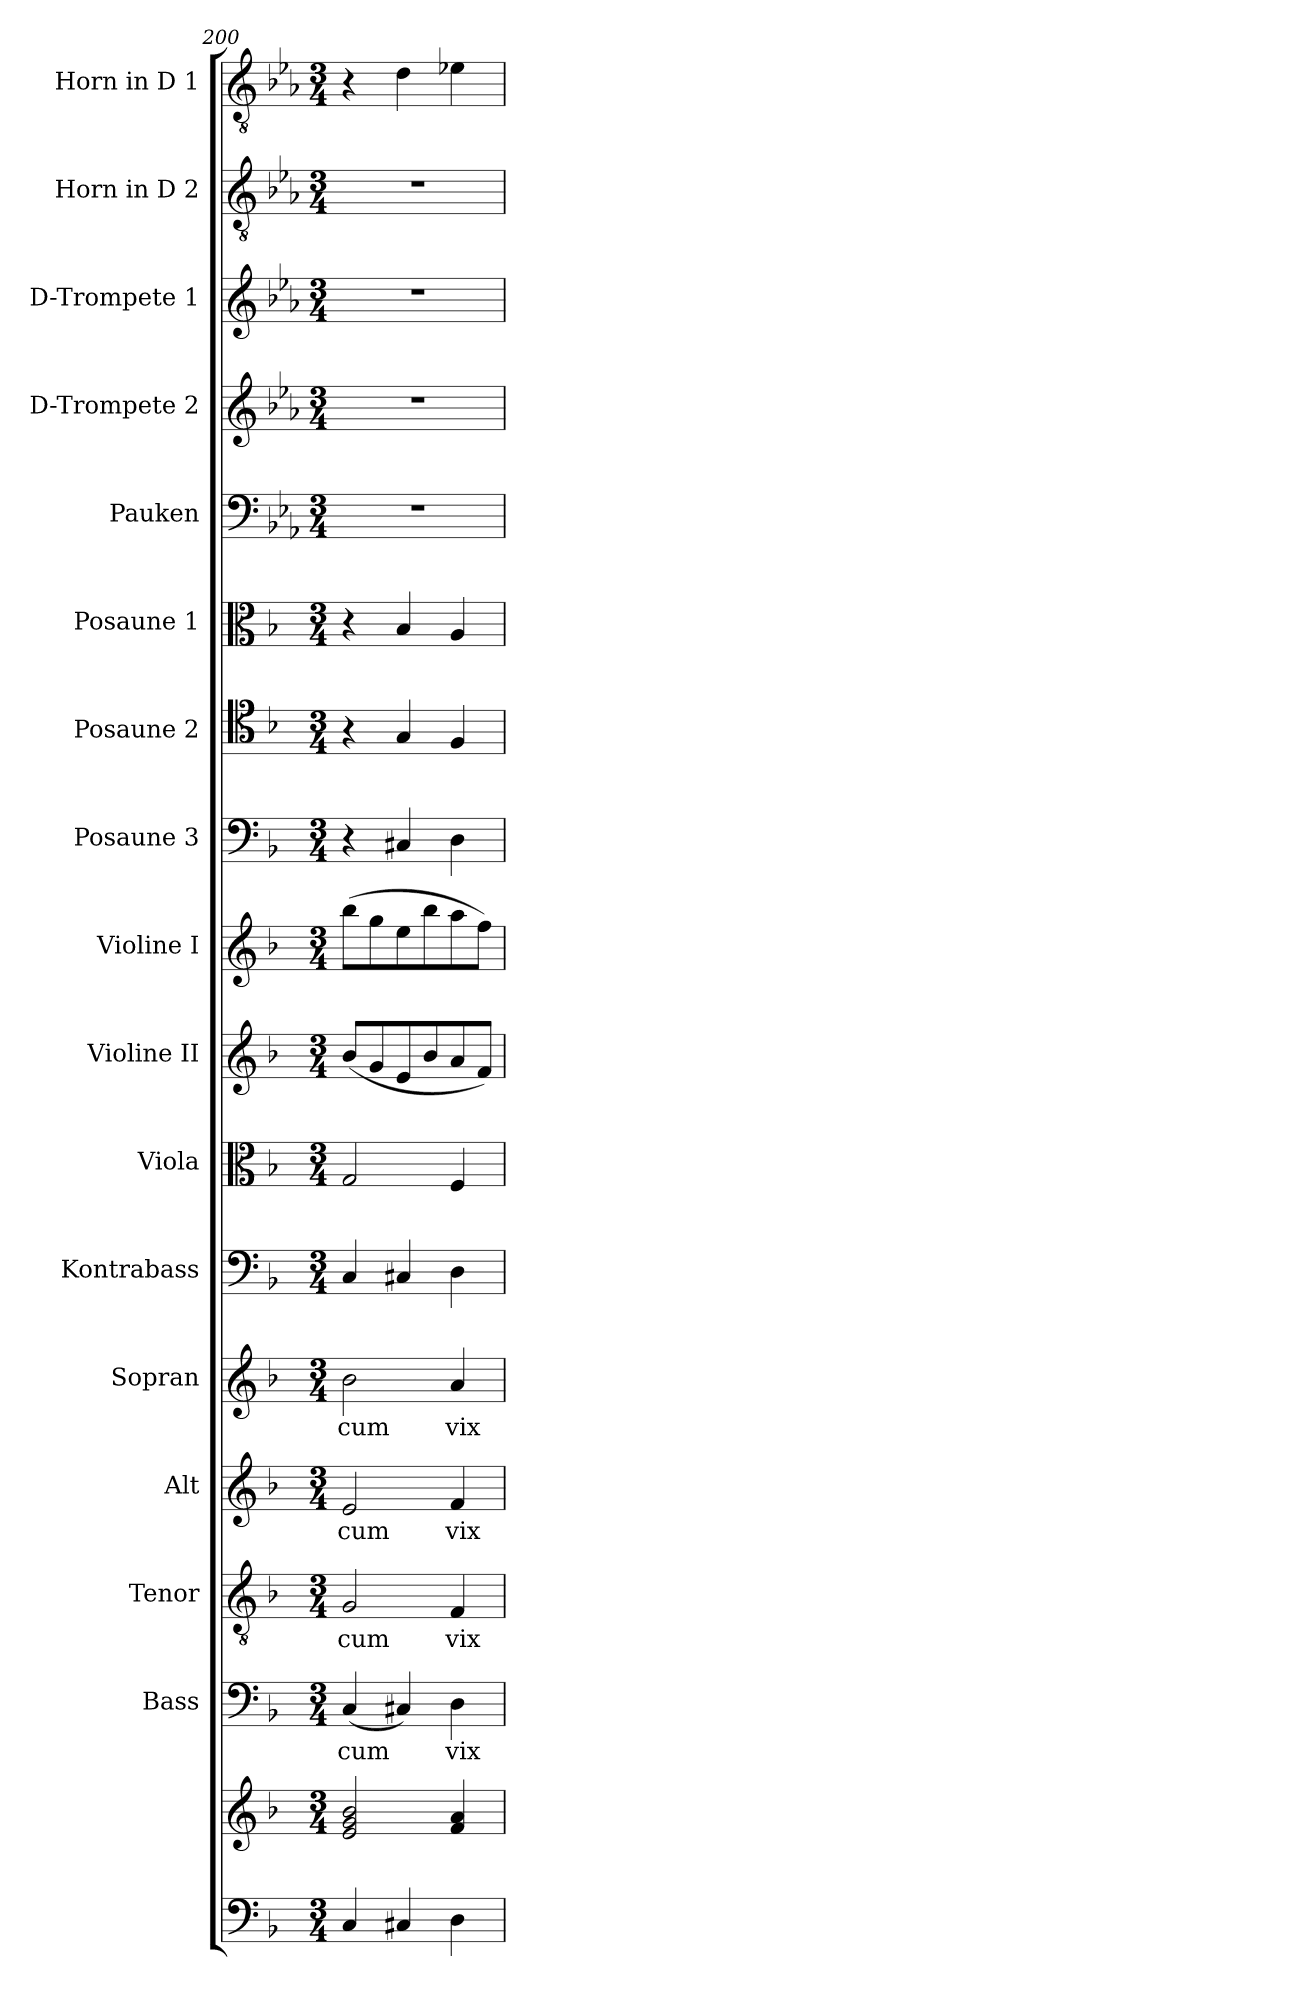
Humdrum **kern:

**kern	**kern	**kern	**text	**kern	**text	**kern	**text	**kern	**text	**kern	**kern	**kern	**kern	**kern	**kern	**kern	**kern	**kern	**kern	**kern	**kern
*part17	*part17	*part16	*part16	*part15	*part15	*part14	*part14	*part13	*part13	*part12	*part11	*part10	*part9	*part8	*part7	*part6	*part5	*part4	*part3	*part2	*part1
*staff18	*staff17	*staff16	*staff16	*staff15	*staff15	*staff14	*staff14	*staff13	*staff13	*staff12	*staff11	*staff10	*staff9	*staff8	*staff7	*staff6	*staff5	*staff4	*staff3	*staff2	*staff1
*	*	*I"Bass	*	*I"Tenor	*	*I"Alt	*	*I"Sopran	*	*I"Kontrabass	*I"Viola	*I"Violine II	*I"Violine I	*I"Posaune 3	*I"Posaune 2	*I"Posaune 1	*I"Pauken	*I"D-Trompete 2	*I"D-Trompete 1	*I"Horn in D 2	*I"Horn in D 1
*	*	*I'B.	*	*I'T.	*	*I'A.	*	*I'S.	*	*I'Kb.	*I'Vla.	*I'Vl. II	*I'Vl. I	*I'Pos. 3	*I'Pos. 2	*I'Pos. 1	*I'Pk.	*I'D Trp. 2	*I'D Trp. 1	*I'Hrn. 2	*I'Hrn. 1
*clefF4	*clefG2	*clefF4	*	*clefGv2	*	*clefG2	*	*clefG2	*	*clefF4	*clefC3	*clefG2	*clefG2	*clefF4	*clefC4	*clefC3	*clefF4	*clefG2	*clefG2	*clefGv2	*clefGv2
*	*	*	*	*	*	*	*	*	*	*ITrd7c12	*	*	*	*	*	*	*ITrd-1c-2	*ITrd-1c-2	*ITrd-1c-2	*ITrd-1c-2	*ITrd-1c-2
*k[b-]	*k[b-]	*k[b-]	*	*k[b-]	*	*k[b-]	*	*k[b-]	*	*k[b-]	*k[b-]	*k[b-]	*k[b-]	*k[b-]	*k[b-]	*k[b-]	*k[b-]	*k[b-]	*k[b-]	*k[b-]	*k[b-]
*F:	*F:	*F:	*	*F:	*	*F:	*	*F:	*	*F:	*F:	*F:	*F:	*F:	*F:	*F:	*F:	*F:	*F:	*F:	*F:
*M3/4	*M3/4	*M3/4	*	*M3/4	*	*M3/4	*	*M3/4	*	*M3/4	*M3/4	*M3/4	*M3/4	*M3/4	*M3/4	*M3/4	*M3/4	*M3/4	*M3/4	*M3/4	*M3/4
=200	=200	=200	=200	=200	=200	=200	=200	=200	=200	=200	=200	=200	=200	=200	=200	=200	=200	=200	=200	=200	=200
!	!	!	!LO:LY:b	!	!LO:LY:b	!	!LO:LY:b	!	!LO:LY:b	!	!	!	!	!	!	!	!	!	!	!	!
4C/	2e/ 2g/ 2b-/	(<4C/	cum	2G/	cum	2e/	cum	2b-\	cum	4CC/	2G/	(<8b-/L	(>8bb-\L	4r	4r	4r	2.r	2.r	2.r	2.r	4r
.	.	.	.	.	.	.	.	.	.	.	.	8g/	8gg\	.	.	.	.	.	.	.	.
4C#X/	.	4C#X/)	.	.	.	.	.	.	.	4CC#X/	.	8e/	8ee\	4C#X/	4G/	4B-/	.	.	.	.	4e\
.	.	.	.	.	.	.	.	.	.	.	.	8b-/	8bb-\	.	.	.	.	.	.	.	.
!	!	!	!LO:LY:b	!	!LO:LY:b	!	!LO:LY:b	!	!LO:LY:b	!	!	!	!	!	!	!	!	!	!	!	!
4D\	4f/ 4a/	4D\	vix	4F/	vix	4f/	vix	4a/	vix	4DD\	4F/	8a/	8aa\	4D\	4F/	4A/	.	.	.	.	4fn\
.	.	.	.	.	.	.	.	.	.	.	.	8f/J)	8ff\J)	.	.	.	.	.	.	.	.
=	=	=	=	=	=	=	=	=	=	=	=	=	=	=	=	=	=	=	=	=	=
*-	*-	*-	*-	*-	*-	*-	*-	*-	*-	*-	*-	*-	*-	*-	*-	*-	*-	*-	*-	*-	*-
